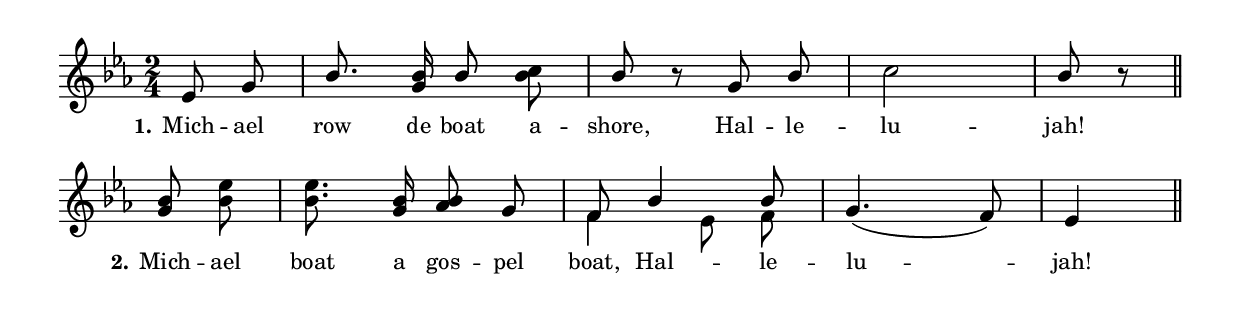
% 031.ly - Score sheet for "Michael row the boat ashore."
% Copyright (C) 2007  Marcus Brinkmann <marcus@gnu.org>
%
% This score sheet is free software; you can redistribute it and/or
% modify it under the terms of the Creative Commons Legal Code
% Attribution-ShareALike as published by Creative Commons; either
% version 2.0 of the License, or (at your option) any later version.
%
% This score sheet is distributed in the hope that it will be useful,
% but WITHOUT ANY WARRANTY; without even the implied warranty of
% MERCHANTABILITY or FITNESS FOR A PARTICULAR PURPOSE.  See the
% Creative Commons Legal Code Attribution-ShareALike for more details.
%
% You should have received a copy of the Creative Commons Legal Code
% Attribution-ShareALike along with this score sheet; if not, write to
% Creative Commons, 543 Howard Street, 5th Floor,
% San Francisco, CA 94105-3013  United States

\version "2.10.0"

%\header
%{
%  title = "Michael row the boat ashore."
%  composer = "trad."
%}

melody =
<<
  \context Voice
  {
    \set Staff.midiInstrument = "acoustic grand"
    \override Staff.VerticalAxisGroup #'minimum-Y-extent = #'(0 . 0)
	
    \autoBeamOff
    
    \time 2/4
    \clef violin
    \key es \major
    
    \override Stem #'neutral-direction = #1 
    \partial 4 es'8 g' | bes'8. <g' bes'>16 bes'8 <bes' c''>8 |
    bes'8 r g' bes' | c''2 | bes'8 r \bar "||" \break
    
    \partial 4 <g' bes'>8 <bes' es''> |
    <bes' es''>8. <g' bes'>16 <as' bes'>8 g' |
    << { \stemUp f'8 bes'4 bes'8 \stemNeutral }
       << \\ { \autoBeamOff \stemDown f'4 es'8 f'8 } >> >> |
    g'4.( f'8) | es'4 \bar "||"
  }
  
  \lyricsto "" \new Lyrics
  {
    \override LyricText #'font-size = #0
    \override StanzaNumber #'font-size = #-1

    \set stanza = "1."
    Mich -- ael row de boat a -- shore, Hal -- le -- lu -- jah!
    \set stanza = "2."
    Mich -- ael boat a gos -- pel boat, Hal -- le -- lu -- jah!
  }
>>


\score
{
  \new Staff { \melody }

  \layout { indent = 0.0 }
}


\score
{
  \new Staff { \unfoldRepeats \melody }

  
  \midi {
    \context {
      \Score
      tempoWholesPerMinute = #(ly:make-moment 80 4)
      }
    }


}
